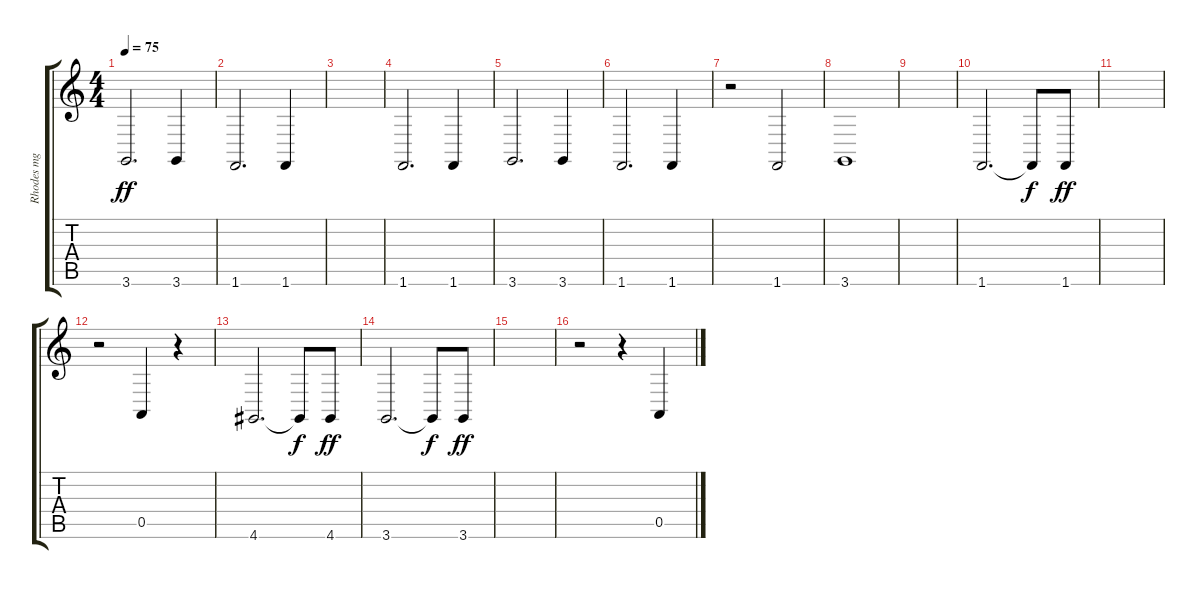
\track ("Rhodes mg" "Rhodes mg") {instrument acousticgrandpiano}
\staff {score tabs}
\tuning (E4 B3 G3 D3 A2 E2) {hide}
\ts (4 4)
\tempo 75
\clef g2
\ks c
3.6.2{d dy ff} 3.6.4 |
1.6.2{d} 1.6.4 |
|
1.6.2{d} 1.6.4 |
3.6.2{d} 3.6.4 |
1.6.2{d} 1.6.4 |
r.2 1.6.2 |
3.6.1 |
|
1.6.2{d} 1.6{t}.8{dy f} 1.6.8{dy ff} |
|
r.2 0.5.4 r.4 |
4.6.2{d} 4.6{t}.8{dy f} 4.6.8{dy ff} |
3.6.2{d} 3.6{t}.8{dy f} 3.6.8{dy ff} |
|
r.2 r.4 0.5.4
